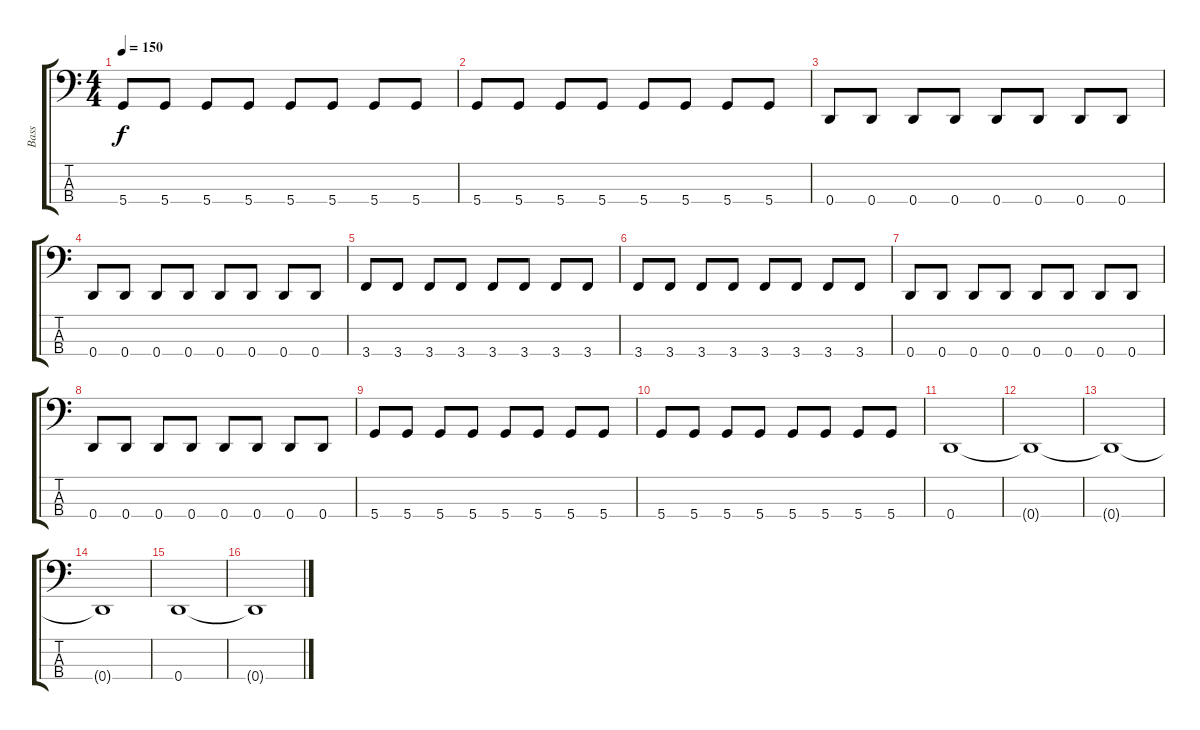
\track ("Bass" "Bass") {instrument electricbasspick}
\staff {score tabs}
\tuning (G2 D2 A1 D1) {hide}
\ts (4 4)
\tempo 150
\clef f4
\ks c
5.4.8{dy f} 5.4.8 5.4.8 5.4.8 5.4.8 5.4.8 5.4.8 5.4.8 |
5.4.8 5.4.8 5.4.8 5.4.8 5.4.8 5.4.8 5.4.8 5.4.8 |
0.4.8 0.4.8 0.4.8 0.4.8 0.4.8 0.4.8 0.4.8 0.4.8 |
0.4.8 0.4.8 0.4.8 0.4.8 0.4.8 0.4.8 0.4.8 0.4.8 |
3.4.8 3.4.8 3.4.8 3.4.8 3.4.8 3.4.8 3.4.8 3.4.8 |
3.4.8 3.4.8 3.4.8 3.4.8 3.4.8 3.4.8 3.4.8 3.4.8 |
0.4.8 0.4.8 0.4.8 0.4.8 0.4.8 0.4.8 0.4.8 0.4.8 |
0.4.8 0.4.8 0.4.8 0.4.8 0.4.8 0.4.8 0.4.8 0.4.8 |
5.4.8 5.4.8 5.4.8 5.4.8 5.4.8 5.4.8 5.4.8 5.4.8 |
5.4.8 5.4.8 5.4.8 5.4.8 5.4.8 5.4.8 5.4.8 5.4.8 |
0.4.1 |
0.4{t}.1 |
0.4{t}.1 |
0.4{t}.1 |
0.4.1 |
0.4{t}.1
